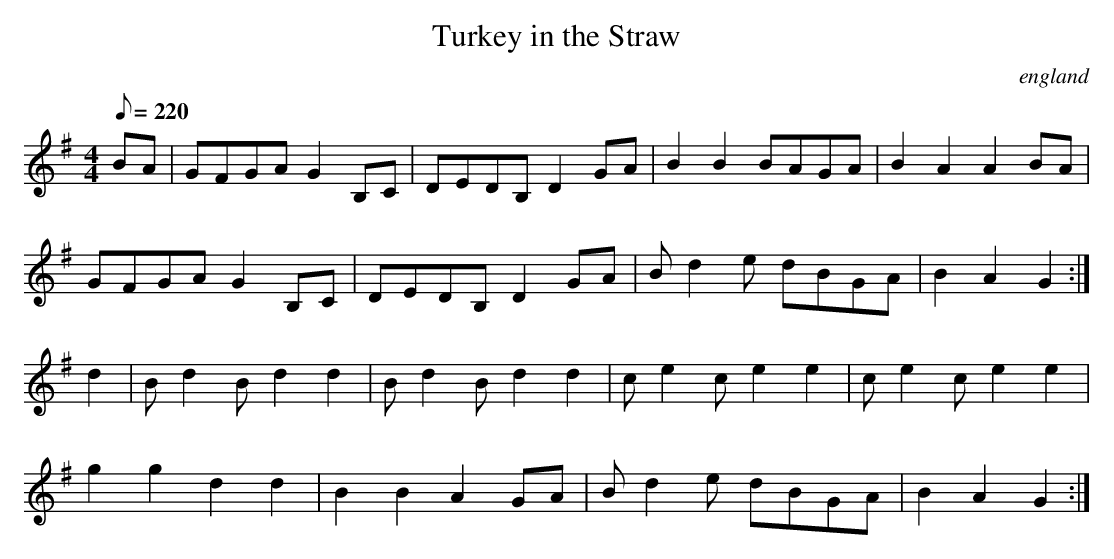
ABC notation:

X:1
T:Turkey in the Straw
O:england
M:4/4
L:1/8
Q:220
K:G
BA|GFGA G2 B,C|DEDB, D2 GA|B2 B2 BAGA|B2 A2 A2 BA|
GFGA G2 B,C|DEDB, D2 GA|B d2 e dBGA|B2 A2 G2:|
d2|B d2 B d2 d2|B d2 B d2 d2|c e2 c e2 e2|c e2 c e2 e2|
g2 g2 d2 d2|B2 B2 A2 GA|B d2 e dBGA|B2 A2 G2:|
